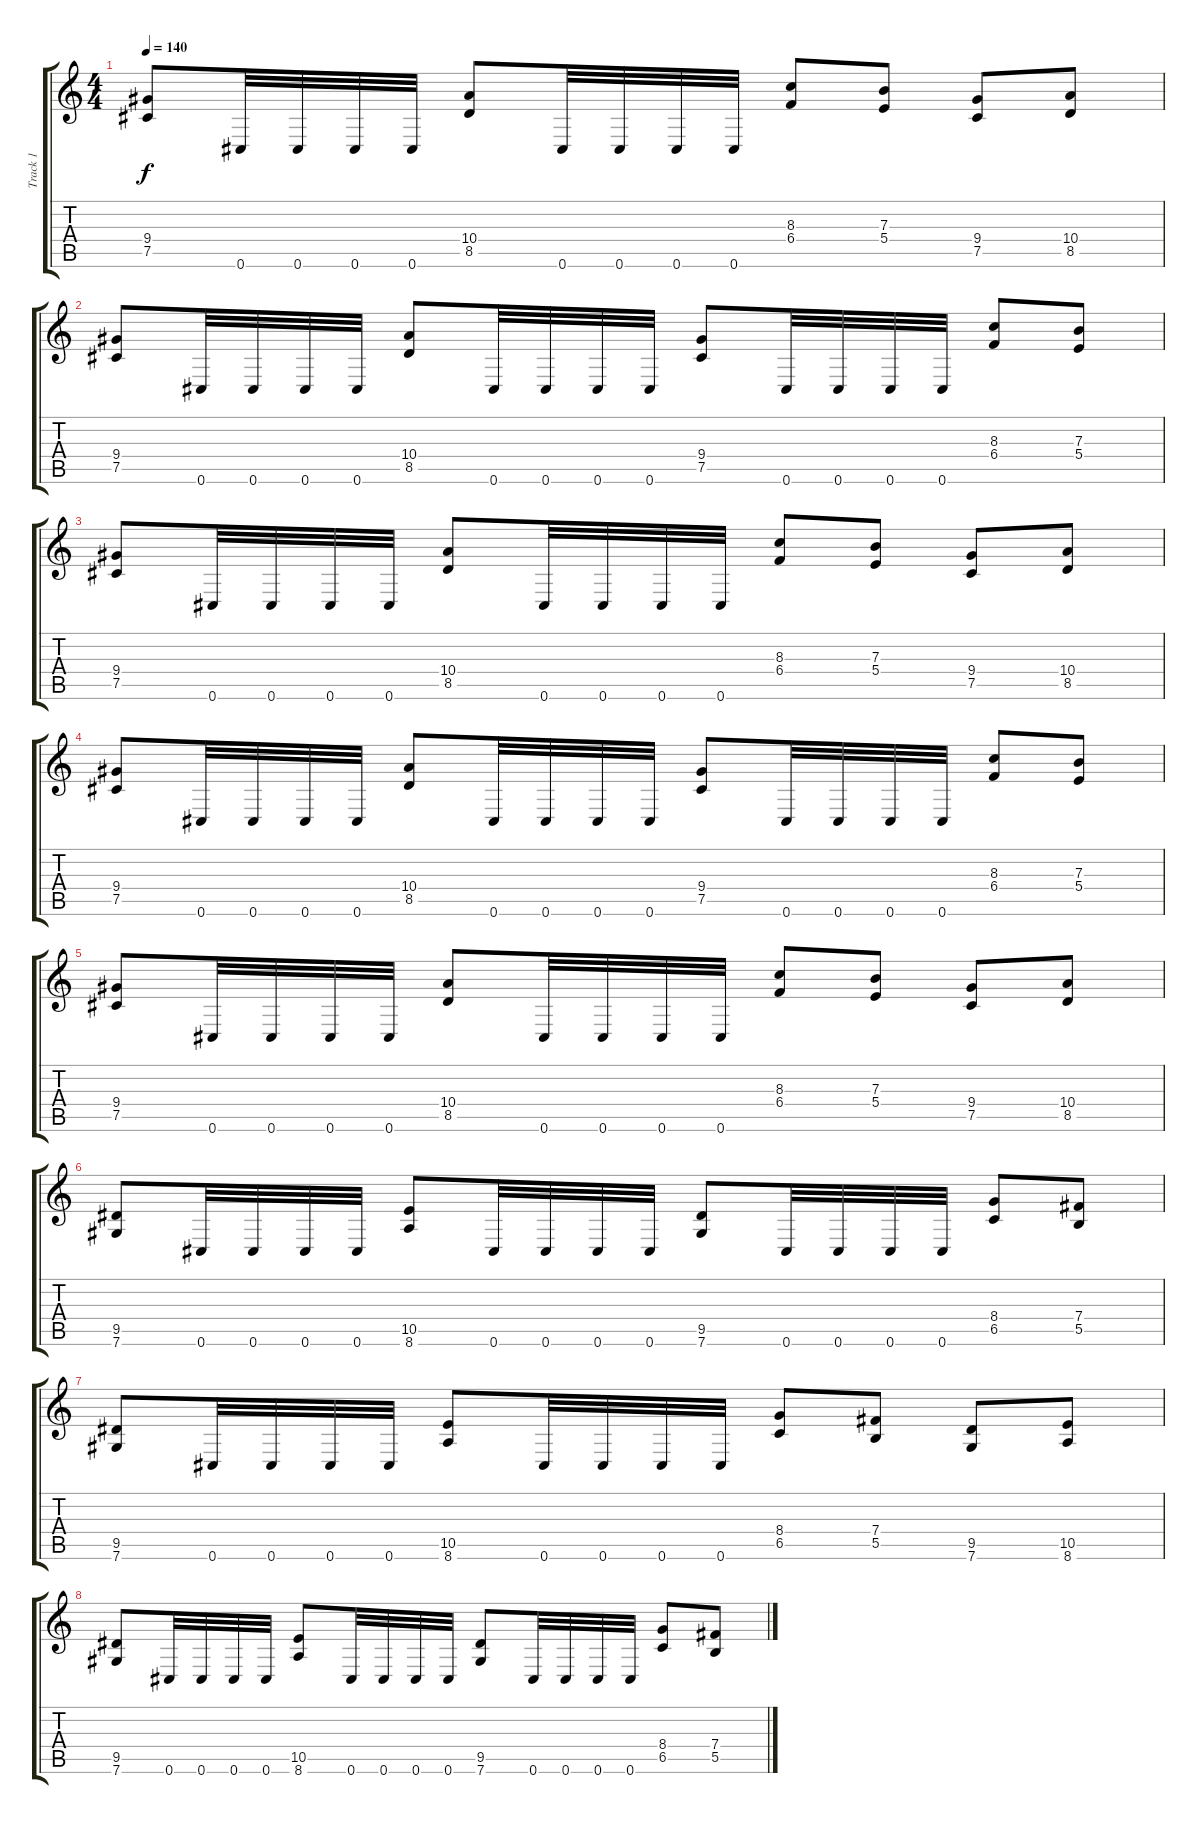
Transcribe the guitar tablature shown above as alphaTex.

\track ("Track 1" "Track 1") {instrument distortionguitar}
\staff {score tabs}
\tuning (Db4 Ab3 E3 B2 Gb2 Db2) {hide}
\ts (4 4)
\tempo 140
\clef g2
\ks c
(9.4 7.5).8{dy f} 0.6.32 0.6.32 0.6.32 0.6.32 (10.4 8.5).8 0.6.32 0.6.32 0.6.32 0.6.32 (8.3 6.4).8 (7.3 5.4).8 (9.4 7.5).8 (10.4 8.5).8 |
(9.4 7.5).8 0.6.32 0.6.32 0.6.32 0.6.32 (10.4 8.5).8 0.6.32 0.6.32 0.6.32 0.6.32 (9.4 7.5).8 0.6.32 0.6.32 0.6.32 0.6.32 (8.3 6.4).8 (7.3 5.4).8 |
(9.4 7.5).8 0.6.32 0.6.32 0.6.32 0.6.32 (10.4 8.5).8 0.6.32 0.6.32 0.6.32 0.6.32 (8.3 6.4).8 (7.3 5.4).8 (9.4 7.5).8 (10.4 8.5).8 |
(9.4 7.5).8 0.6.32 0.6.32 0.6.32 0.6.32 (10.4 8.5).8 0.6.32 0.6.32 0.6.32 0.6.32 (9.4 7.5).8 0.6.32 0.6.32 0.6.32 0.6.32 (8.3 6.4).8 (7.3 5.4).8 |
(9.4 7.5).8 0.6.32 0.6.32 0.6.32 0.6.32 (10.4 8.5).8 0.6.32 0.6.32 0.6.32 0.6.32 (8.3 6.4).8 (7.3 5.4).8 (9.4 7.5).8 (10.4 8.5).8 |
(9.5 7.6).8 0.6.32 0.6.32 0.6.32 0.6.32 (10.5 8.6).8 0.6.32 0.6.32 0.6.32 0.6.32 (9.5 7.6).8 0.6.32 0.6.32 0.6.32 0.6.32 (8.4 6.5).8 (7.4 5.5).8 |
(9.5 7.6).8 0.6.32 0.6.32 0.6.32 0.6.32 (10.5 8.6).8 0.6.32 0.6.32 0.6.32 0.6.32 (8.4 6.5).8 (7.4 5.5).8 (9.5 7.6).8 (10.5 8.6).8 |
(9.5 7.6).8 0.6.32 0.6.32 0.6.32 0.6.32 (10.5 8.6).8 0.6.32 0.6.32 0.6.32 0.6.32 (9.5 7.6).8 0.6.32 0.6.32 0.6.32 0.6.32 (8.4 6.5).8 (7.4 5.5).8
